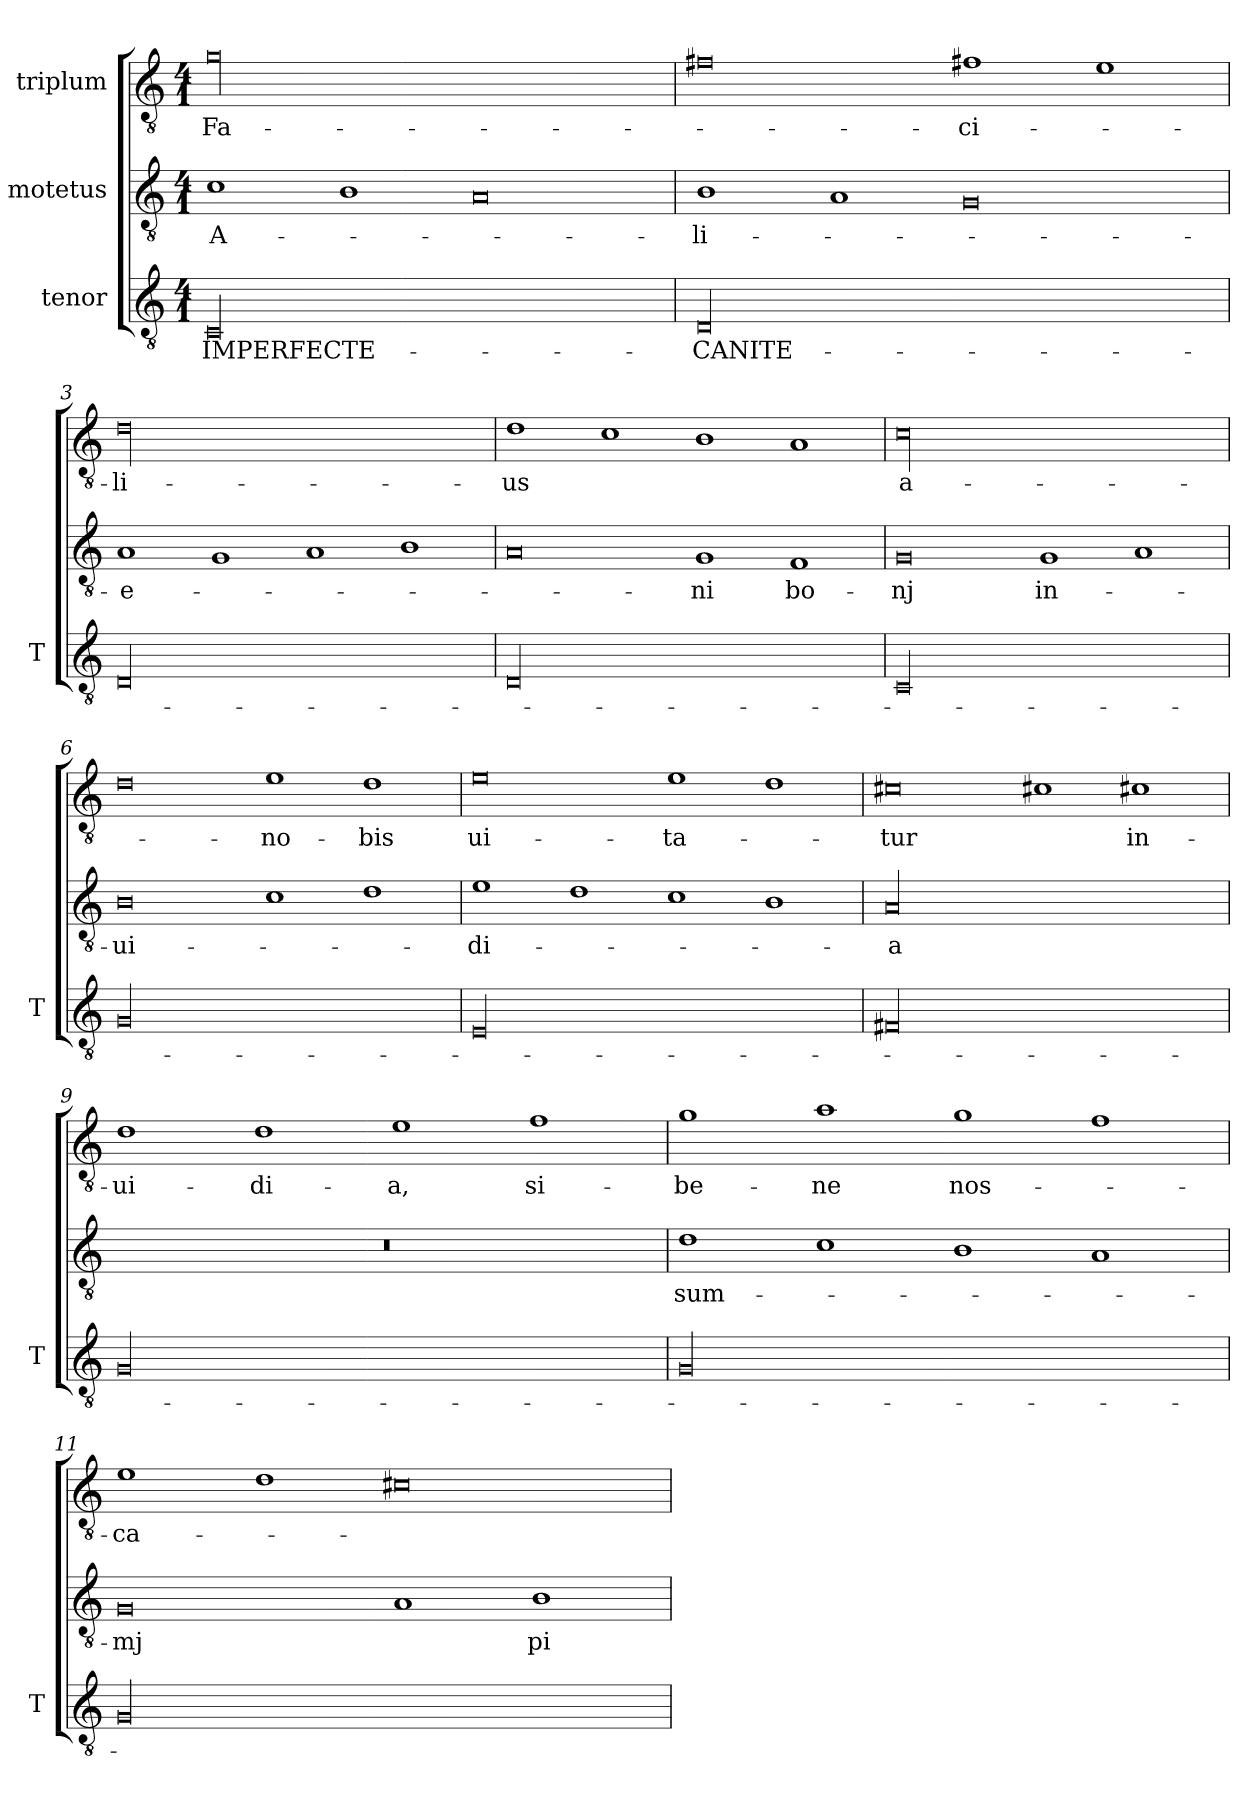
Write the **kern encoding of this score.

**kern	**text	**kern	**text	**kern	**text
*part3	*part3	*part2	*part2	*part1	*part1
*staff3	*staff3	*staff2	*staff2	*staff1	*staff1
*I"tenor	*	*I"motetus	*	*I"triplum	*
*I'T	*	*	*	*	*
*clefGv2	*	*clefGv2	*	*clefGv2	*
*k[]	*	*k[]	*	*k[]	*
*C:	*	*C:	*	*C:	*
*M4/1	*	*M4/1	*	*M4/1	*
=1	=1	=1	=1	=1	=1
00C/	IMPERFECTE-	1c\	A-	00g\	Fa-
.	.	1B\	.	.	.
.	.	0A/	.	.	.
=2	=2	=2	=2	=2	=2
00D/	CANITE-	1B\	-li-	0f#X\	.
.	.	1A/	.	.	.
.	.	0G/	.	1f#X\	-ci-
.	.	.	.	1e\	.
=3	=3	=3	=3	=3	=3
00D/	.	1A/	-e-	00d\	-li-
.	.	1G/	.	.	.
.	.	1A/	.	.	.
.	.	1B\	.	.	.
=4	=4	=4	=4	=4	=4
00D/	.	0A/	.	1d\	-us
.	.	.	.	1c\	.
.	.	1G/	-ni	1B\	.
.	.	1F/	bo-	1A/	.
=5	=5	=5	=5	=5	=5
00C/	.	0G/	-nj	00c\	a-
.	.	1G/	in-	.	.
.	.	1A/	.	.	.
=6	=6	=6	=6	=6	=6
00G/	.	0B\	-ui-	0d\	.
.	.	1c\	.	1e\	no-
.	.	1d\	.	1d\	-bis
=7	=7	=7	=7	=7	=7
00E/	.	1e\	-di-	0e\	ui-
.	.	1d\	.	.	.
.	.	1c\	.	1e\	-ta-
.	.	1B\	.	1d\	.
=8	=8	=8	=8	=8	=8
00F#X/	.	00A/	-a	0c#X\	-tur
.	.	.	.	1c#X\	.
.	.	.	.	1c#X\	in-
=9	=9	=9	=9	=9	=9
00G/	.	00r	.	1d\	-ui-
.	.	.	.	1d\	-di-
.	.	.	.	1e\	-a,
.	.	.	.	1f\	si-
=10	=10	=10	=10	=10	=10
00G/	.	1d\	sum-	1g\	be-
.	.	1c\	.	1a\	-ne
.	.	1B\	.	1g\	nos-
.	.	1A/	.	1f\	.
=11	=11	=11	=11	=11	=11
00G/	.	0G/	-mj	1e\	-ca-
.	.	.	.	1d\	.
.	.	1A/	.	0c#X\	.
.	.	1B\	pi-	.	.
=	=	=	=	=	=
*-	*-	*-	*-	*-	*-
